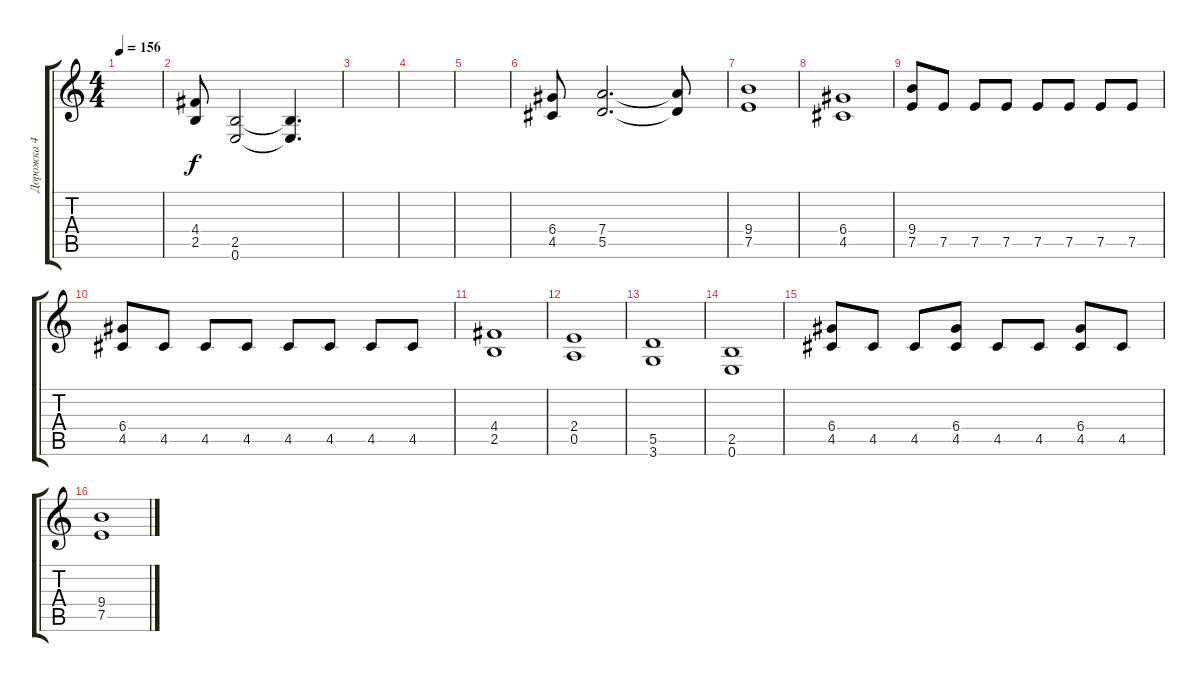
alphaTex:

\track ("Дорожка 4" "Дорожка 4") {instrument distortionguitar}
\staff {score tabs}
\tuning (E4 B3 G3 D3 A2 E2) {hide}
\ts (4 4)
\tempo 156
\clef g2
\ks c
|
(4.4 2.5).8 (2.5 0.6).2 (2.5{t} 0.6{t}).4{d} |
|
|
|
(6.4 4.5).8 (7.4 5.5).2{d} (7.4{t} 5.5{t}).8 |
(9.4 7.5).1 |
(6.4 4.5).1 |
(9.4 7.5).8 7.5.8 7.5.8 7.5.8 7.5.8 7.5.8 7.5.8 7.5.8 |
(6.4 4.5).8 4.5.8 4.5.8 4.5.8 4.5.8 4.5.8 4.5.8 4.5.8 |
(4.4 2.5).1 |
(2.4 0.5).1 |
(5.5 3.6).1 |
(2.5 0.6).1 |
(6.4 4.5).8 4.5.8 4.5.8 (6.4 4.5).8 4.5.8 4.5.8 (6.4 4.5).8 4.5.8 |
(9.4 7.5).1
